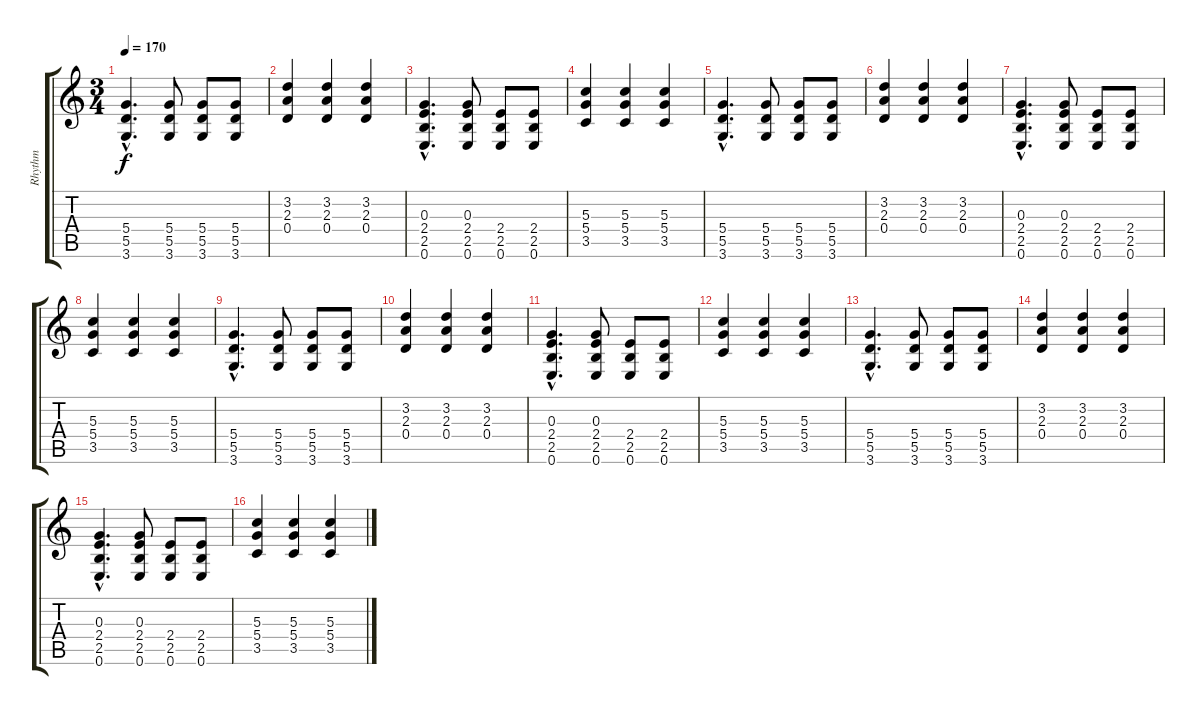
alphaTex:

\track ("Rhythm" "Rhythm") {instrument distortionguitar}
\staff {score tabs}
\tuning (E4 B3 G3 D3 A2 E2) {hide}
\ts (3 4)
\tempo 170
\clef g2
\ks c
(5.4{hac} 5.5{hac} 3.6{hac}).4{d dy f} (5.4 5.5 3.6).8 (5.4 5.5 3.6).8 (5.4 5.5 3.6).8 |
(3.2 2.3 0.4).4 (3.2 2.3 0.4).4 (3.2 2.3 0.4).4 |
(0.3{hac} 2.4{hac} 2.5{hac} 0.6{hac}).4{d} (0.3 2.4 2.5 0.6).8 (2.4 2.5 0.6).8 (2.4 2.5 0.6).8 |
(5.3 5.4 3.5).4 (5.3 5.4 3.5).4 (5.3 5.4 3.5).4 |
(5.4{hac} 5.5{hac} 3.6{hac}).4{d} (5.4 5.5 3.6).8 (5.4 5.5 3.6).8 (5.4 5.5 3.6).8 |
(3.2 2.3 0.4).4 (3.2 2.3 0.4).4 (3.2 2.3 0.4).4 |
(0.3{hac} 2.4{hac} 2.5{hac} 0.6{hac}).4{d} (0.3 2.4 2.5 0.6).8 (2.4 2.5 0.6).8 (2.4 2.5 0.6).8 |
(5.3 5.4 3.5).4 (5.3 5.4 3.5).4 (5.3 5.4 3.5).4 |
(5.4{hac} 5.5{hac} 3.6{hac}).4{d} (5.4 5.5 3.6).8 (5.4 5.5 3.6).8 (5.4 5.5 3.6).8 |
(3.2 2.3 0.4).4 (3.2 2.3 0.4).4 (3.2 2.3 0.4).4 |
(0.3{hac} 2.4{hac} 2.5{hac} 0.6{hac}).4{d} (0.3 2.4 2.5 0.6).8 (2.4 2.5 0.6).8 (2.4 2.5 0.6).8 |
(5.3 5.4 3.5).4 (5.3 5.4 3.5).4 (5.3 5.4 3.5).4 |
(5.4{hac} 5.5{hac} 3.6{hac}).4{d} (5.4 5.5 3.6).8 (5.4 5.5 3.6).8 (5.4 5.5 3.6).8 |
(3.2 2.3 0.4).4 (3.2 2.3 0.4).4 (3.2 2.3 0.4).4 |
(0.3{hac} 2.4{hac} 2.5{hac} 0.6{hac}).4{d} (0.3 2.4 2.5 0.6).8 (2.4 2.5 0.6).8 (2.4 2.5 0.6).8 |
(5.3 5.4 3.5).4 (5.3 5.4 3.5).4 (5.3 5.4 3.5).4
